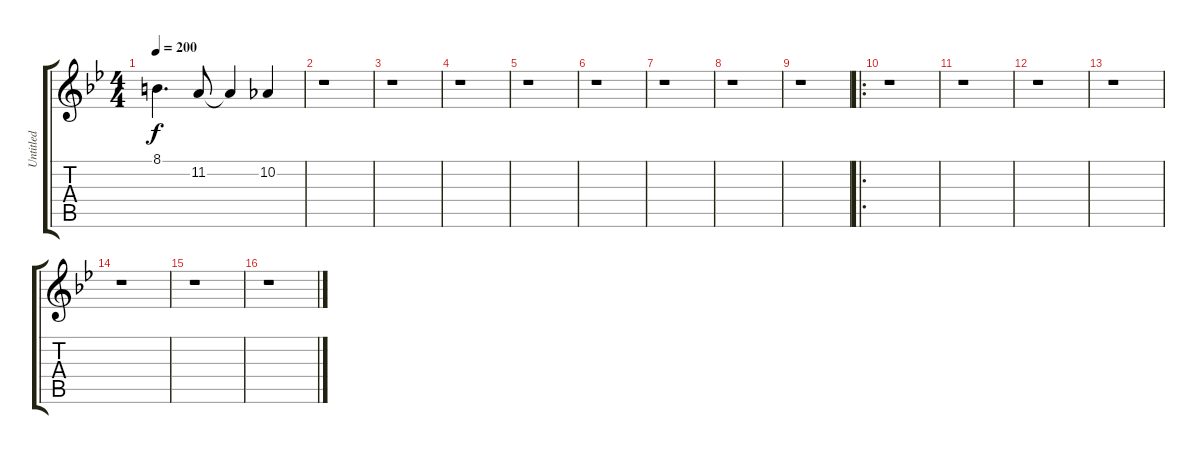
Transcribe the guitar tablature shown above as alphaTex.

\track ("Untitled" "Untitled") {instrument synthstrings1}
\staff {score tabs}
\tuning (Eb4 Bb3 Gb3 Db3 Ab2 Eb2) {hide}
\ts (4 4)
\tempo 200
\clef g2
\ks bb
8.1.4{d dy f} 11.2.8 11.2{t}.4 10.2.4 |
r.1 |
r.1 |
r.1 |
r.1 |
r.1 |
r.1 |
r.1 |
r.1 |
\ro
r.1 |
r.1 |
r.1 |
r.1 |
r.1 |
r.1 |
r.1
